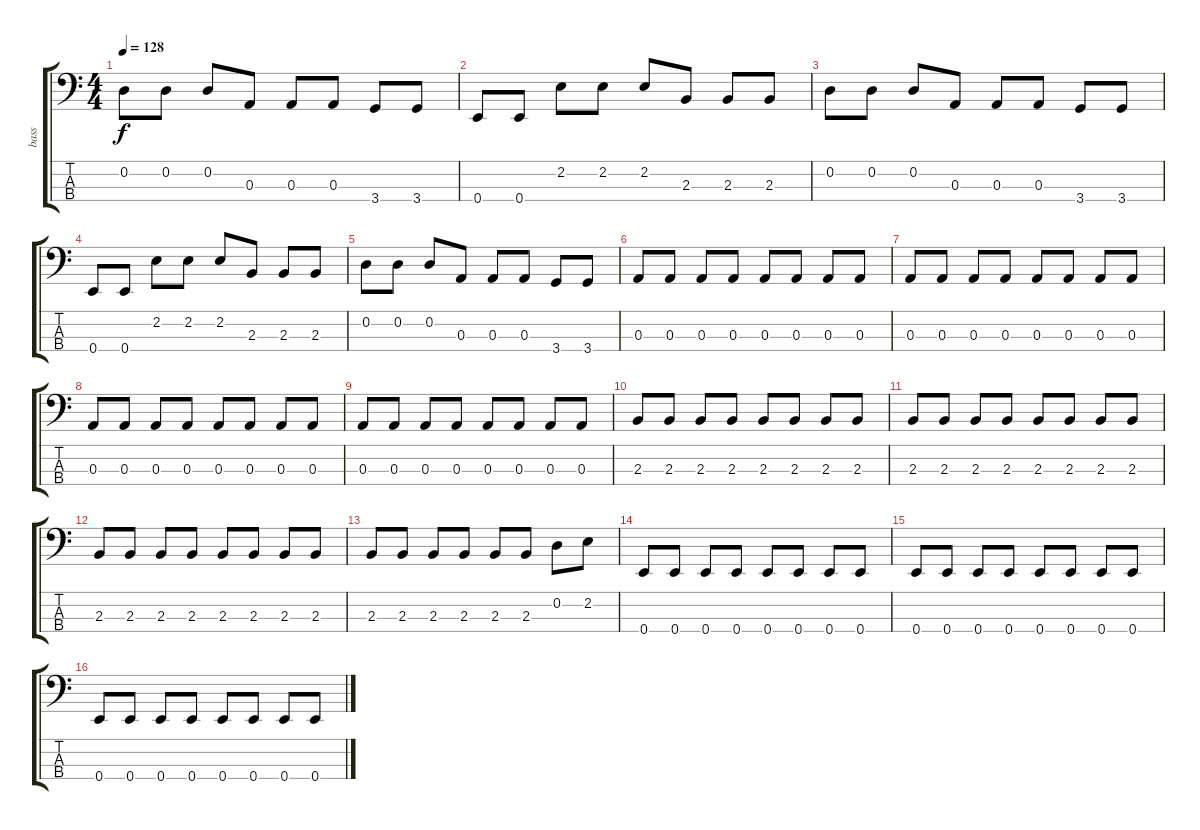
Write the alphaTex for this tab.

\track ("bass" "bass") {instrument fretlessbass}
\staff {score tabs}
\tuning (G2 D2 A1 E1) {hide}
\ts (4 4)
\tempo 128
\clef f4
\ks c
0.2.8{dy f} 0.2.8 0.2.8 0.3.8 0.3.8 0.3.8 3.4.8 3.4.8 |
0.4.8 0.4.8 2.2.8 2.2.8 2.2.8 2.3.8 2.3.8 2.3.8 |
0.2.8 0.2.8 0.2.8 0.3.8 0.3.8 0.3.8 3.4.8 3.4.8 |
0.4.8 0.4.8 2.2.8 2.2.8 2.2.8 2.3.8 2.3.8 2.3.8 |
0.2.8 0.2.8 0.2.8 0.3.8 0.3.8 0.3.8 3.4.8 3.4.8 |
0.3.8 0.3.8 0.3.8 0.3.8 0.3.8 0.3.8 0.3.8 0.3.8 |
0.3.8 0.3.8 0.3.8 0.3.8 0.3.8 0.3.8 0.3.8 0.3.8 |
0.3.8 0.3.8 0.3.8 0.3.8 0.3.8 0.3.8 0.3.8 0.3.8 |
0.3.8 0.3.8 0.3.8 0.3.8 0.3.8 0.3.8 0.3.8 0.3.8 |
2.3.8 2.3.8 2.3.8 2.3.8 2.3.8 2.3.8 2.3.8 2.3.8 |
2.3.8 2.3.8 2.3.8 2.3.8 2.3.8 2.3.8 2.3.8 2.3.8 |
2.3.8 2.3.8 2.3.8 2.3.8 2.3.8 2.3.8 2.3.8 2.3.8 |
2.3.8 2.3.8 2.3.8 2.3.8 2.3.8 2.3.8 0.2.8 2.2.8 |
0.4.8 0.4.8 0.4.8 0.4.8 0.4.8 0.4.8 0.4.8 0.4.8 |
0.4.8 0.4.8 0.4.8 0.4.8 0.4.8 0.4.8 0.4.8 0.4.8 |
0.4.8 0.4.8 0.4.8 0.4.8 0.4.8 0.4.8 0.4.8 0.4.8
